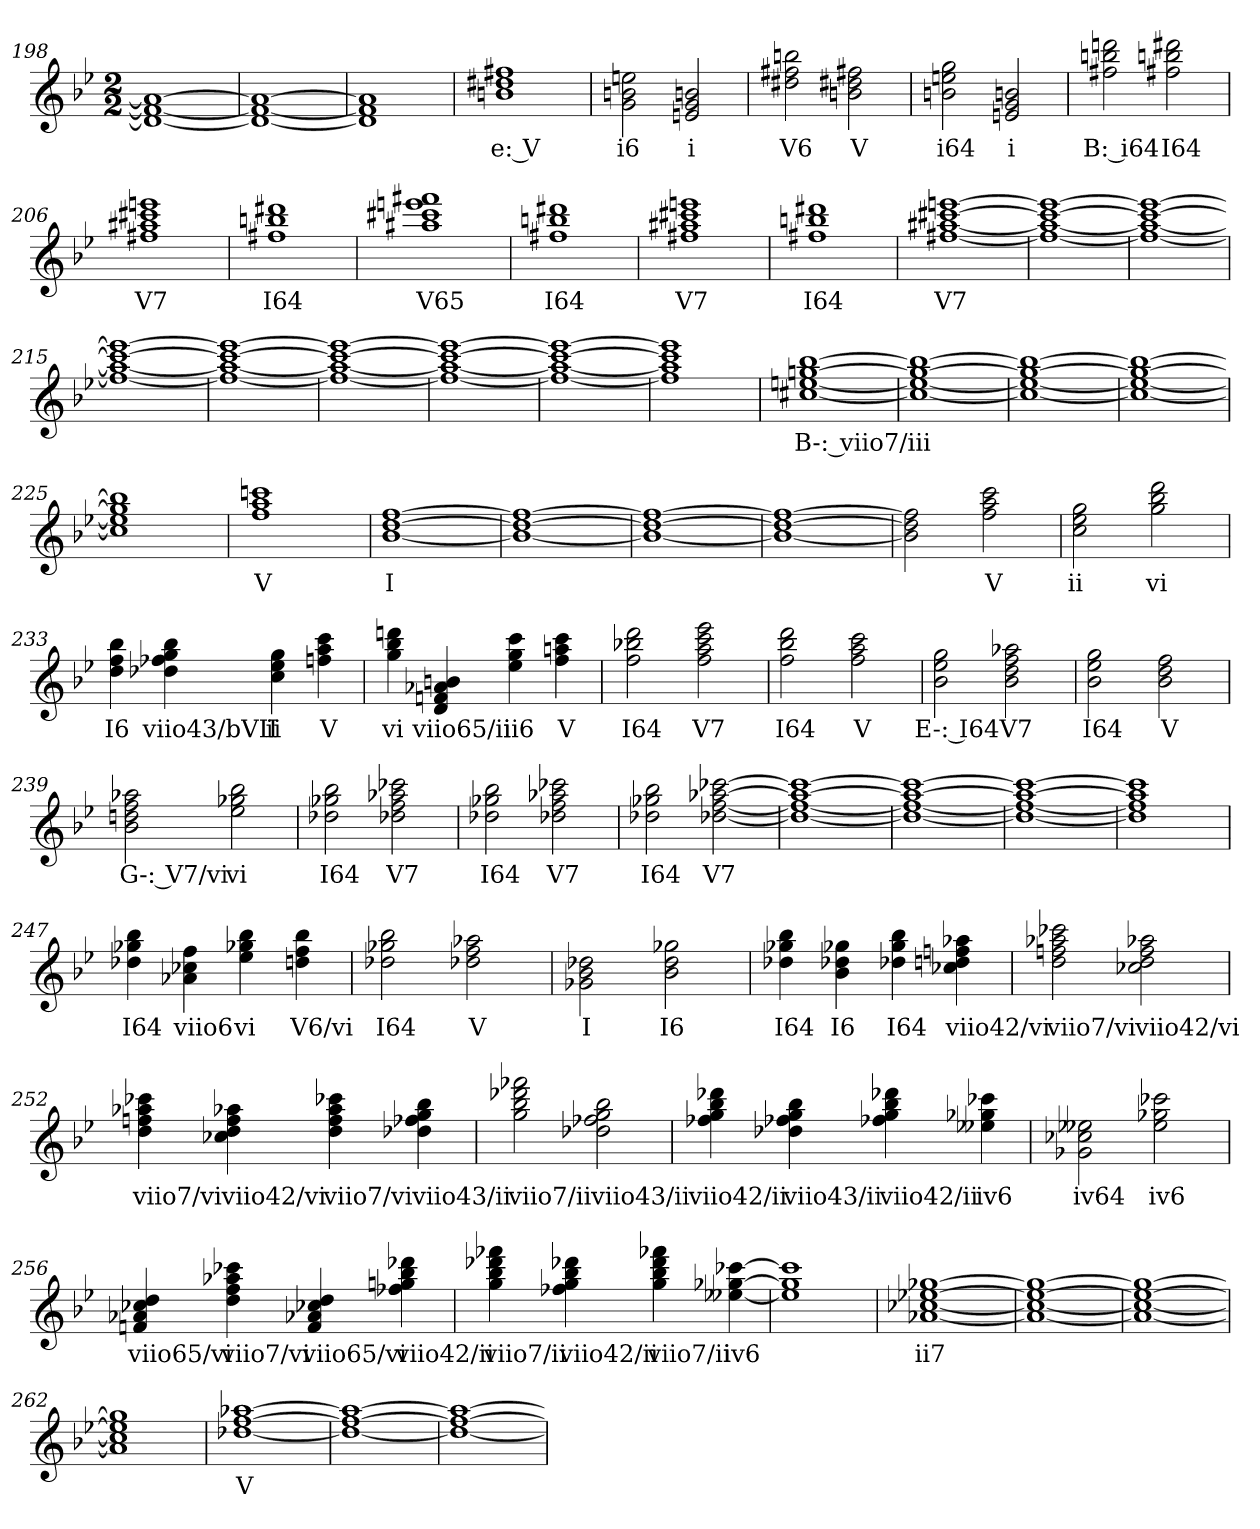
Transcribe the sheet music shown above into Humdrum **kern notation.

**kern	**text
*part1	*part1
*staff1	*staff1
*k[b-e-]	*
*B-:	*
*M2/2	*
=198	=198
1d_ 1f#_ 1a_	.
=199	=199
1d_ 1f#_ 1a_	.
=200	=200
1d] 1f#] 1a]	.
=201	=201
1bn 1dd#X 1ff#X	e: V
=202	=202
2g 2bn 2een	i6
2en 2g 2bn	i
=203	=203
2dd#X 2ff#X 2bbn	V6
2bn 2dd#X 2ff#X	V
=204	=204
2bn 2een 2gg	i64
2en 2g 2bn	i
=205	=205
2ff#X 2bbn 2dddn	B: i64
2ff#X 2bbn 2ddd#X	I64
=206	=206
1ff#X 1aa#X 1ccc#X 1eeen	V7
=207	=207
1ff#X 1bbn 1ddd#X	I64
=208	=208
1aa#X 1ccc#X 1eeen 1fff#X	V65
=209	=209
1ff#X 1bbn 1ddd#X	I64
=210	=210
1ff#X 1aa#X 1ccc#X 1eeen	V7
=211	=211
1ff#X 1bbn 1ddd#X	I64
=212	=212
[1ff#X [1aa#X [1ccc#X [1eeen	V7
=213	=213
1ff#_ 1aa#_ 1ccc#_ 1eee_	.
=214	=214
1ff#_ 1aa#_ 1ccc#_ 1eee_	.
=215	=215
1ff#_ 1aa#_ 1ccc#_ 1eee_	.
=216	=216
1ff#_ 1aa#_ 1ccc#_ 1eee_	.
=217	=217
1ff#_ 1aa#_ 1ccc#_ 1eee_	.
=218	=218
1ff#_ 1aa#_ 1ccc#_ 1eee_	.
=219	=219
1ff#_ 1aa#_ 1ccc#_ 1eee_	.
=220	=220
1ff#] 1aa#] 1ccc#] 1eee]	.
=221	=221
[1cc#X [1een [1ggn [1bb-	B-: viio7/iii
=222	=222
1cc#_ 1ee_ 1gg_ 1bb-_	.
=223	=223
1cc#_ 1ee_ 1gg_ 1bb-_	.
=224	=224
1cc#_ 1ee_ 1gg_ 1bb-_	.
=225	=225
1cc#] 1ee] 1gg] 1bb-]	.
=226	=226
1ff 1aa 1cccn	V
=227	=227
[1b- [1dd [1ff	I
=228	=228
1b-_ 1dd_ 1ff_	.
=229	=229
1b-_ 1dd_ 1ff_	.
=230	=230
1b-_ 1dd_ 1ff_	.
=231	=231
2b-] 2dd] 2ff]	.
2ff 2aa 2ccc	V
=232	=232
2cc 2ee- 2gg	ii
2gg 2bb- 2ddd	vi
=233	=233
4dd 4ff 4bb-	I6
4dd-X 4ff-X 4gg 4bb-	viio43/bVII
4cc 4ee- 4gg	ii
4ffn 4aa 4ccc	V
=234	=234
4gg 4bb- 4dddn	vi
4d 4fn 4a-X 4bn	viio65/ii
4ee- 4gg 4ccc	ii6
4ff 4aan 4ccc	V
=235	=235
2ff 2bb-X 2ddd	I64
2ff 2aa 2ccc 2eee-	V7
=236	=236
2ff 2bb- 2ddd	I64
2ff 2aa 2ccc	V
=237	=237
2b- 2ee- 2gg	E-: I64
2b- 2dd 2ff 2aa-X	V7
=238	=238
2b- 2ee- 2gg	I64
2b- 2dd 2ff	V
=239	=239
2b- 2ddn 2ff 2aa-X	G-: V7/vi
2ee- 2gg-X 2bb-	vi
=240	=240
2dd-X 2gg-X 2bb-	I64
2dd-X 2ff 2aa-X 2ccc-X	V7
=241	=241
2dd-X 2gg-X 2bb-	I64
2dd-X 2ff 2aa-X 2ccc-X	V7
=242	=242
2dd-X 2gg-X 2bb-	I64
[2dd-X [2ff [2aa-X [2ccc-X	V7
=243	=243
1dd-_ 1ff_ 1aa-_ 1ccc-_	.
=244	=244
1dd-_ 1ff_ 1aa-_ 1ccc-_	.
=245	=245
1dd-_ 1ff_ 1aa-_ 1ccc-_	.
=246	=246
1dd-] 1ff] 1aa-] 1ccc-]	.
=247	=247
4dd-X 4gg-X 4bb-	I64
4a-X 4cc-X 4ff	viio6
4ee- 4gg-X 4bb-	vi
4ddn 4ff 4bb-	V6/vi
=248	=248
2dd-X 2gg-X 2bb-	I64
2dd-X 2ff 2aa-X	V
=249	=249
2g-X 2b- 2dd-X	I
2b- 2dd- 2gg-X	I6
=250	=250
4dd-X 4gg-X 4bb-	I64
4b- 4dd-X 4gg-X	I6
4dd-X 4gg- 4bb-	I64
4cc-X 4ddn 4ffn 4aa-X	viio42/vi
=251	=251
2dd 2ffn 2aa-X 2ccc-X	viio7/vi
2cc-X 2dd 2ff 2aa-X	viio42/vi
=252	=252
4dd 4ffn 4aa-X 4ccc-X	viio7/vi
4cc-X 4dd 4ff 4aa-X	viio42/vi
4dd 4ff 4aa- 4ccc-X	viio7/vi
4dd-X 4ff-X 4gg 4bb-	viio43/ii
=253	=253
2gg 2bb- 2ddd-X 2fff-X	viio7/ii
2dd-X 2ff-X 2gg 2bb-	viio43/ii
=254	=254
4ff-X 4gg 4bb- 4ddd-X	viio42/ii
4dd-X 4ff-X 4gg 4bb-	viio43/ii
4ff-X 4gg 4bb- 4ddd-X	viio42/ii
4ee--X 4gg-X 4ccc-X	iv6
=255	=255
2g-X 2cc-X 2ee--X	iv64
2ee-- 2gg-X 2ccc-X	iv6
=256	=256
4fn 4a-X 4cc-X 4dd	viio65/vi
4dd 4ff 4aa-X 4ccc-X	viio7/vi
4f 4a-X 4cc-X 4dd	viio65/vi
4ff-X 4ggn 4bb- 4ddd-X	viio42/ii
=257	=257
4gg 4bb- 4ddd-X 4fff-X	viio7/ii
4ff-X 4gg 4bb- 4ddd-X	viio42/ii
4gg 4bb- 4ddd- 4fff-X	viio7/ii
[4ee--X [4gg-X [4ccc-X	iv6
=258	=258
1ee--] 1gg-] 1ccc-]	.
=259	=259
[1a-X [1cc-X [1ee-X [1gg-X	ii7
=260	=260
1a-_ 1cc-_ 1ee-_ 1gg-_	.
=261	=261
1a-_ 1cc-_ 1ee-_ 1gg-_	.
=262	=262
1a-] 1cc-] 1ee-] 1gg-]	.
=263	=263
[1dd-X [1ff [1aa-X	V
=264	=264
1dd-_ 1ff_ 1aa-_	.
=265	=265
1dd-_ 1ff_ 1aa-_	.
=	=
*-	*-
